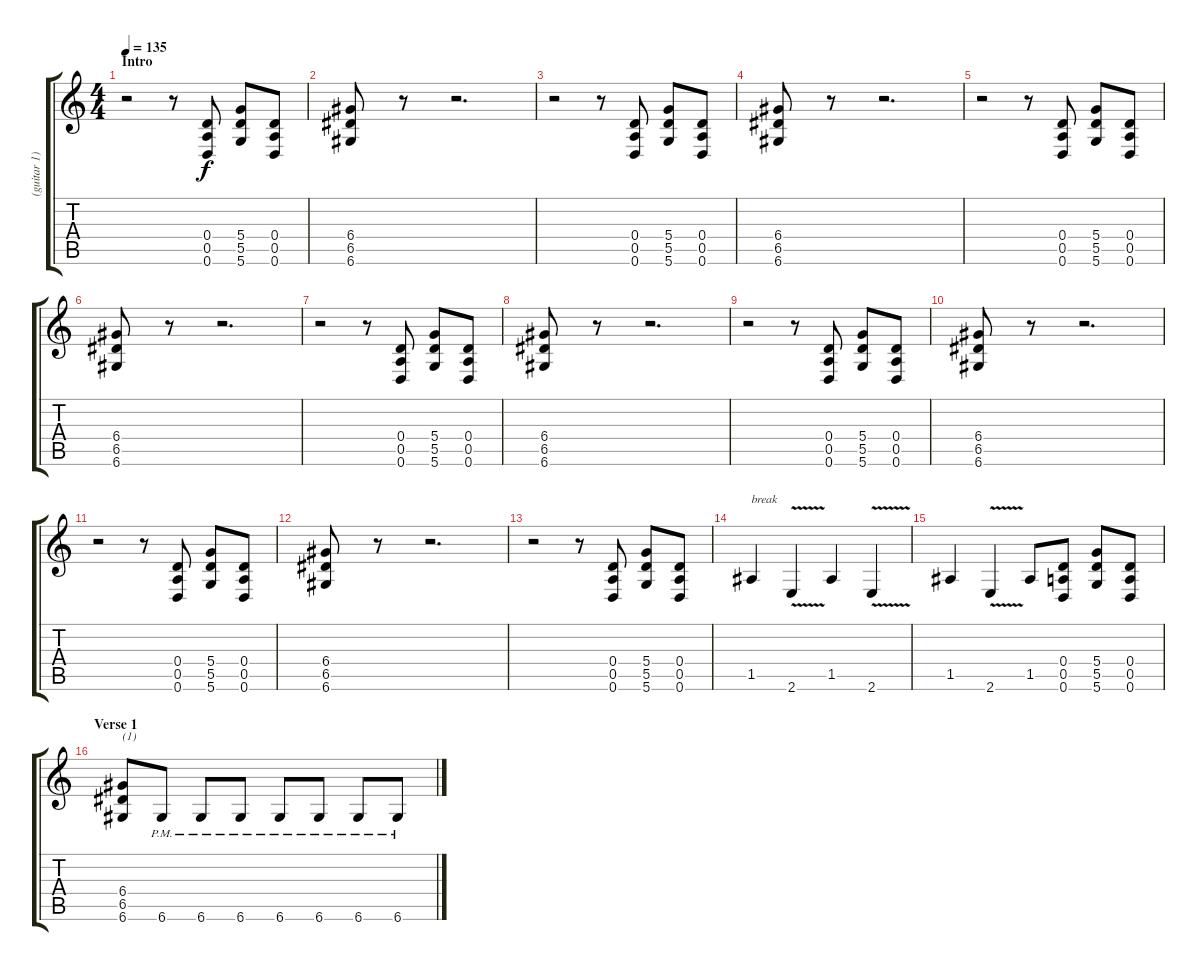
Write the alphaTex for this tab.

\track ("(guitar 1)" "(guitar 1)") {instrument overdrivenguitar}
\staff {score tabs}
\tuning (E4 B3 G3 D3 A2 D2) {hide}
\ts (4 4)
\section ("" "Intro")
\tempo 135
\clef g2
\ks c
r.2{dy f instrument overdrivenguitar} r.8 (0.4 0.5 0.6).8 (5.4 5.5 5.6).8 (0.4 0.5 0.6).8 |
(6.4 6.5 6.6).8 r.8 r.2{d} |
r.2 r.8 (0.4 0.5 0.6).8 (5.4 5.5 5.6).8 (0.4 0.5 0.6).8 |
(6.4 6.5 6.6).8 r.8 r.2{d} |
r.2 r.8 (0.4 0.5 0.6).8 (5.4 5.5 5.6).8 (0.4 0.5 0.6).8 |
(6.4 6.5 6.6).8 r.8 r.2{d} |
r.2 r.8 (0.4 0.5 0.6).8 (5.4 5.5 5.6).8 (0.4 0.5 0.6).8 |
(6.4 6.5 6.6).8 r.8 r.2{d} |
r.2 r.8 (0.4 0.5 0.6).8 (5.4 5.5 5.6).8 (0.4 0.5 0.6).8 |
(6.4 6.5 6.6).8 r.8 r.2{d} |
r.2 r.8 (0.4 0.5 0.6).8 (5.4 5.5 5.6).8 (0.4 0.5 0.6).8 |
(6.4 6.5 6.6).8 r.8 r.2{d} |
r.2 r.8 (0.4 0.5 0.6).8 (5.4 5.5 5.6).8 (0.4 0.5 0.6).8 |
1.5.4{txt "break"} 2.6{v}.4 1.5.4 2.6{v}.4 |
1.5.4 2.6{v}.4 1.5.8 (0.4 0.5 0.6).8 (5.4 5.5 5.6).8 (0.4 0.5 0.6).8 |
\section ("" "Verse 1")
(6.4 6.5 6.6).8{txt "(1)"} 6.6{pm}.8 6.6{pm}.8 6.6{pm}.8 6.6{pm}.8 6.6{pm}.8 6.6{pm}.8 6.6{pm}.8
